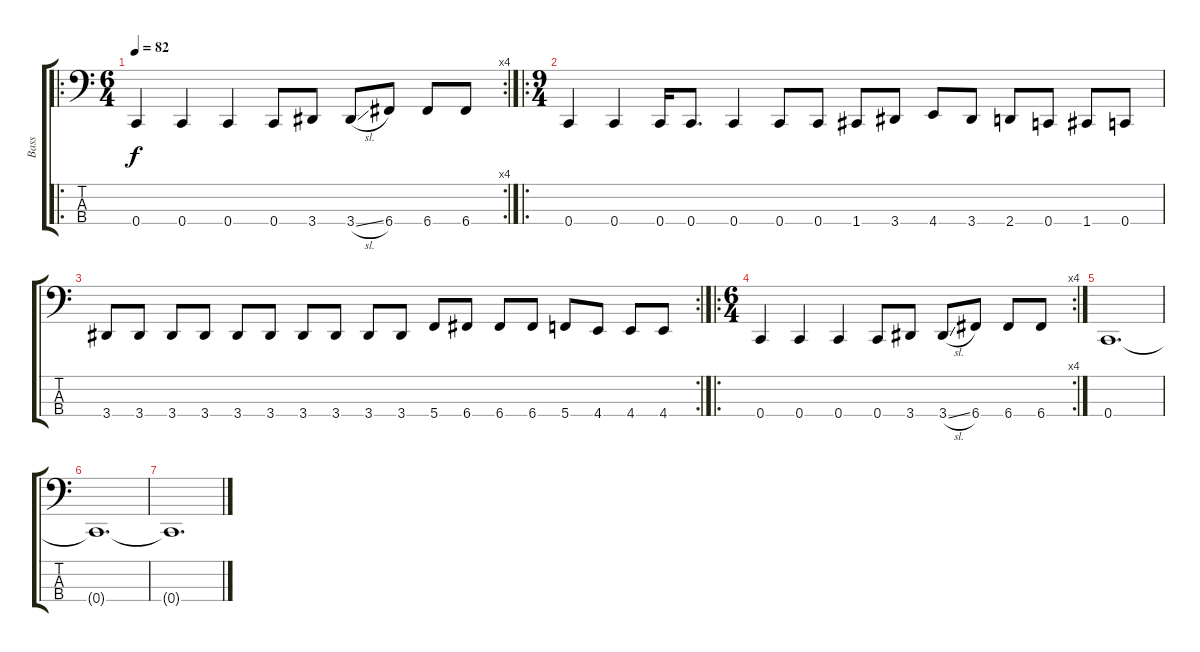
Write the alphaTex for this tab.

\track ("Bass" "Bass") {instrument electricbassfinger}
\staff {score tabs}
\tuning (Eb2 Bb1 F1 C1) {hide}
\ro
\rc 4
\ts (6 4)
\tempo 82
\clef f4
\ks c
0.4.4{dy f} 0.4.4 0.4.4 0.4.8 3.4.8 3.4{sl}.8 6.4.8 6.4.8 6.4.8 |
\ro
\ts (9 4)
0.4.4 0.4.4 0.4.16 0.4.8{d} 0.4.4 0.4.8 0.4.8 1.4.8 3.4.8 4.4.8 3.4.8 2.4.8 0.4.8 1.4.8 0.4.8 |
\rc 2
3.4.8 3.4.8 3.4.8 3.4.8 3.4.8 3.4.8 3.4.8 3.4.8 3.4.8 3.4.8 5.4.8 6.4.8 6.4.8 6.4.8 5.4.8 4.4.8 4.4.8 4.4.8 |
\ro
\rc 4
\ts (6 4)
0.4.4 0.4.4 0.4.4 0.4.8 3.4.8 3.4{sl}.8 6.4.8 6.4.8 6.4.8 |
0.4.1{d} |
0.4{t}.1{d} |
0.4{t}.1{d}
